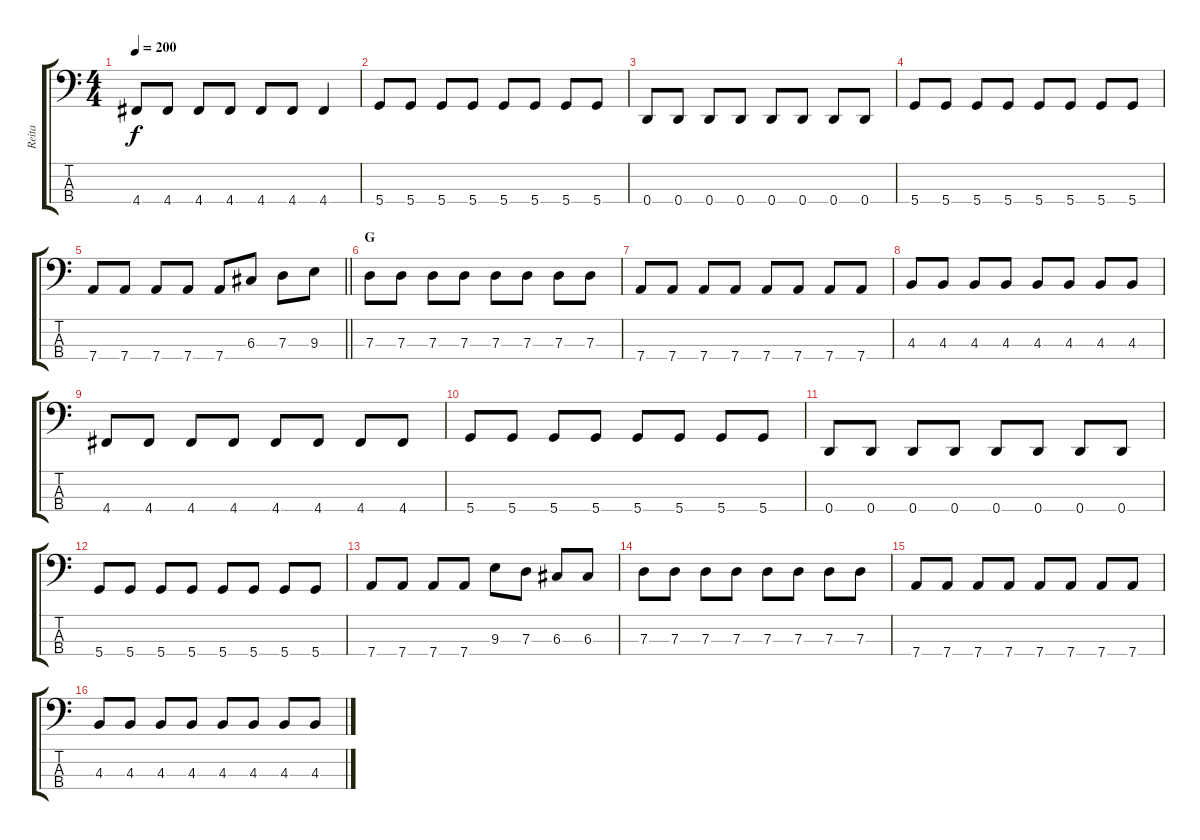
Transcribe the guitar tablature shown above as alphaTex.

\track ("Reita" "Reita") {instrument electricbasspick}
\staff {score tabs}
\tuning (F2 C2 G1 D1) {hide}
\ts (4 4)
\tempo 200
\clef f4
\ks c
4.4.8{dy f} 4.4.8 4.4.8 4.4.8 4.4.8 4.4.8 4.4.4 |
5.4.8 5.4.8 5.4.8 5.4.8 5.4.8 5.4.8 5.4.8 5.4.8 |
0.4.8 0.4.8 0.4.8 0.4.8 0.4.8 0.4.8 0.4.8 0.4.8 |
5.4.8 5.4.8 5.4.8 5.4.8 5.4.8 5.4.8 5.4.8 5.4.8 |
\barLineRight lightlight
7.4.8 7.4.8 7.4.8 7.4.8 7.4.8 6.3.8 7.3.8 9.3.8 |
\section ("" "G")
7.3.8 7.3.8 7.3.8 7.3.8 7.3.8 7.3.8 7.3.8 7.3.8 |
7.4.8 7.4.8 7.4.8 7.4.8 7.4.8 7.4.8 7.4.8 7.4.8 |
4.3.8 4.3.8 4.3.8 4.3.8 4.3.8 4.3.8 4.3.8 4.3.8 |
4.4.8 4.4.8 4.4.8 4.4.8 4.4.8 4.4.8 4.4.8 4.4.8 |
5.4.8 5.4.8 5.4.8 5.4.8 5.4.8 5.4.8 5.4.8 5.4.8 |
0.4.8 0.4.8 0.4.8 0.4.8 0.4.8 0.4.8 0.4.8 0.4.8 |
5.4.8 5.4.8 5.4.8 5.4.8 5.4.8 5.4.8 5.4.8 5.4.8 |
7.4.8 7.4.8 7.4.8 7.4.8 9.3.8 7.3.8 6.3.8 6.3.8 |
7.3.8 7.3.8 7.3.8 7.3.8 7.3.8 7.3.8 7.3.8 7.3.8 |
7.4.8 7.4.8 7.4.8 7.4.8 7.4.8 7.4.8 7.4.8 7.4.8 |
4.3.8 4.3.8 4.3.8 4.3.8 4.3.8 4.3.8 4.3.8 4.3.8
